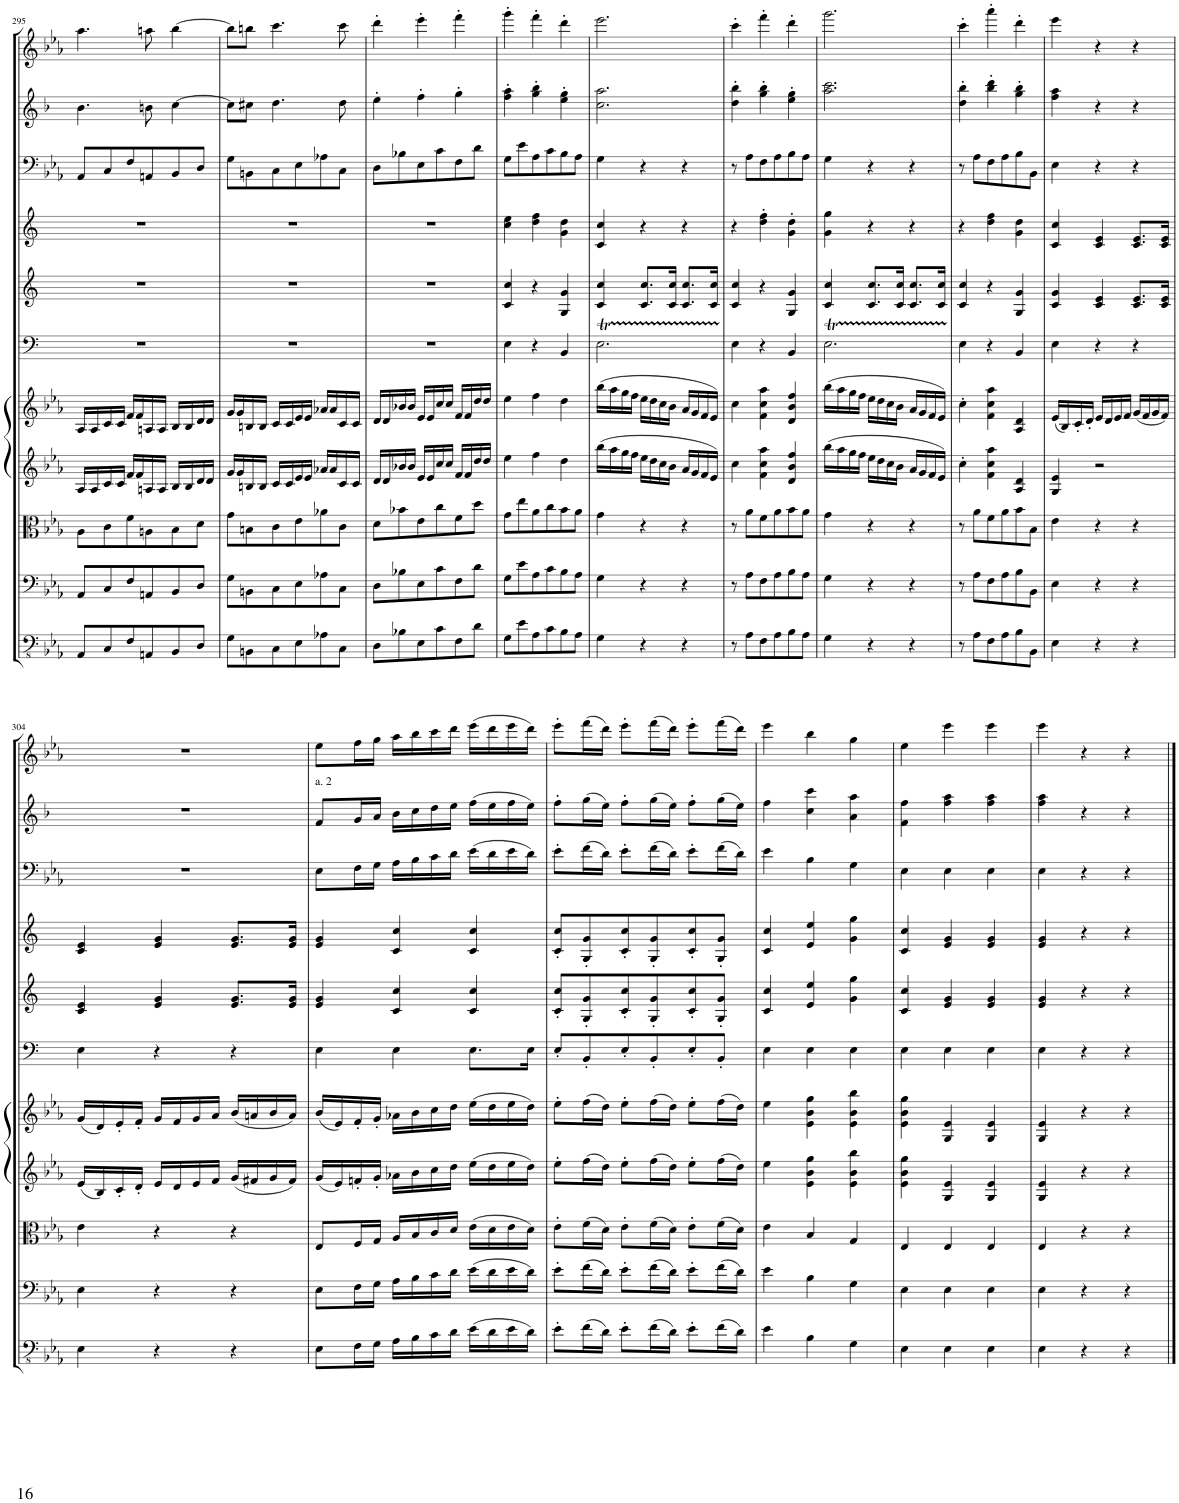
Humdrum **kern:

**kern	**kern	**kern	**kern	**kern	**kern	**kern	**kern	**kern	**kern	**kern
*part11	*part10	*part9	*part8	*part7	*part6	*part5	*part4	*part3	*part2	*part1
*staff11	*staff10	*staff9	*staff8	*staff7	*staff6	*staff5	*staff4	*staff3	*staff2	*staff1
*I"Basso.	*I"Violoncello.	*I"Viola.	*I"Violino II.	*I"Violino I.	*I"Timpani in Es. B.	*I"Trombe in Es.	*I"Corni in Es.	*I"Fagotti.	*I"Clarinetti in B.	*I"Flauto.
*	*	*	*	*	*I'Timp	*	*	*	*I'Cl	*I'Fl
!!LO:PB:g=z
*clefFv4	*clefF4	*clefC3	*clefG2	*clefG2	*clefF4	*clefG2	*clefG2	*clefF4	*clefG2	*clefG2
*	*	*	*	*	*	*Trd-2c-3	*Trd5c9	*	*Trd1c2	*
*k[b-e-a-]	*k[b-e-a-]	*k[b-e-a-]	*k[b-e-a-]	*k[b-e-a-]	*k[b-e-a-]	*k[]	*k[]	*k[b-e-a-]	*k[b-]	*k[b-e-a-]
*M3/4	*M3/4	*M3/4	*M3/4	*M3/4	*M3/4	*M3/4	*M3/4	*M3/4	*M3/4	*M3/4
=295	=295	=295	=295	=295	=295	=295	=295	=295	=295	=295
8AAA-/L	8AA-/L	8A-\L	16A-/LL	16A-/LL	2.r	2.r	2.r	8AA-/L	4.b-\	4.aa-\
.	.	.	16A-/	16A-/	.	.	.	.	.	.
8CC/	8C/	8c\	16c/	16c/	.	.	.	8C/	.	.
.	.	.	16c/JJ	16c/JJ	.	.	.	.	.	.
8FF/	8F/	8f\	16f/LL	16f/LL	.	.	.	8F/	.	.
.	.	.	16f/	16f/	.	.	.	.	.	.
8AAAn/	8AAn/	8An\	16An/	16An/	.	.	.	8AAn/	8bn\	8aan\
.	.	.	16A/JJ	16A/JJ	.	.	.	.	.	.
8BBB-/	8BB-/	8B-\	16B-/LL	16B-/LL	.	.	.	8BB-/	[4cc\	[4bb-\
.	.	.	16B-/	16B-/	.	.	.	.	.	.
8DD/J	8D/J	8d\J	16d/	16d/	.	.	.	8D/J	.	.
.	.	.	16d/JJ	16d/JJ	.	.	.	.	.	.
=296	=296	=296	=296	=296	=296	=296	=296	=296	=296	=296
8GG\L	8G\L	8g\L	16g/LL	16g/LL	2.r	2.r	2.r	8G\L	8cc\L]	8bb-\L]
.	.	.	16g/	16g/	.	.	.	.	.	.
8BBBn\	8BBn\	8Bn\	16Bn/	16Bn/	.	.	.	8BBn\	8cc#X\J	8bbn\J
.	.	.	16B/JJ	16B/JJ	.	.	.	.	.	.
8CC\	8C\	8c\	16c/LL	16c/LL	.	.	.	8C\	4.dd\	4.ccc\
.	.	.	16c/	16c/	.	.	.	.	.	.
8EE-\	8E-\	8e-\	16e-/	16e-/	.	.	.	8E-\	.	.
.	.	.	16e-/JJ	16e-/JJ	.	.	.	.	.	.
8AA-X\	8A-X\	8a-X\	16a-X/LL	16a-X/LL	.	.	.	8A-X\	.	.
.	.	.	16a-/	16a-/	.	.	.	.	.	.
8CC\J	8C\J	8c\J	16c/	16c/	.	.	.	8C\J	8dd\	8ccc\
.	.	.	16c/JJ	16c/JJ	.	.	.	.	.	.
=297	=297	=297	=297	=297	=297	=297	=297	=297	=297	=297
8DD\L	8D\L	8d\L	16d/LL	16d/LL	2.r	2.r	2.r	8D\L	4ee'\	4ddd'\
.	.	.	16d/	16d/	.	.	.	.	.	.
8BB-X\	8B-X\	8b-X\	16b-X/	16b-X/	.	.	.	8B-X\	.	.
.	.	.	16b-/JJ	16b-/JJ	.	.	.	.	.	.
8EE-\	8E-\	8e-\	16e-/LL	16e-/LL	.	.	.	8E-\	4ff'\	4eee-'\
.	.	.	16e-/	16e-/	.	.	.	.	.	.
8C\	8c\	8cc\	16cc/	16cc/	.	.	.	8c\	.	.
.	.	.	16cc/JJ	16cc/JJ	.	.	.	.	.	.
8FF\	8F\	8f\	16f/LL	16f/LL	.	.	.	8F\	4gg'\	4fff'\
.	.	.	16f/	16f/	.	.	.	.	.	.
8D\J	8d\J	8dd\J	16dd/	16dd/	.	.	.	8d\J	.	.
.	.	.	16dd/JJ	16dd/JJ	.	.	.	.	.	.
=298	=298	=298	=298	=298	=298	=298	=298	=298	=298	=298
8GG\L	8G\L	8g\L	4ee-\	4ee-\	4E-\	4c/ 4cc/	4cc\ 4ee\	8G\L	4ff\' 4aa\'	4ggg'\
8E-\	8e-\	8ee-\	.	.	.	.	.	8e-\	.	.
8AA-\	8A-\	8a-\	4ff\	4ff\	4r	4r	4dd\ 4ff\	8A-\	4gg\' 4bb-\'	4fff'\
8C\	8c\	8cc\	.	.	.	.	.	8c\	.	.
8BB-\	8B-\	8b-\	4dd\	4dd\	4BB-/	4G/ 4g/	4g\ 4dd\	8B-\	4ee\' 4gg\'	4ddd'\
8AA-\J	8A-\J	8a-\J	.	.	.	.	.	8A-\J	.	.
=299	=299	=299	=299	=299	=299	=299	=299	=299	=299	=299
4GG\	4G\	4g\	(16bb-\LL	(16bb-\LL	2.E-T\	4c/ 4cc/	4c/ 4cc/	4G\	2.cc\ 2.aa\	2.eee-\
.	.	.	16aa-\	16aa-\	.	.	.	.	.	.
.	.	.	16gg\	16gg\	.	.	.	.	.	.
.	.	.	16ff\JJ	16ff\JJ	.	.	.	.	.	.
4r	4r	4r	16ee-\LL	16ee-\LL	.	8.c/ 8.cc/L	4r	4r	.	.
.	.	.	16dd\	16dd\	.	.	.	.	.	.
.	.	.	16cc\	16cc\	.	.	.	.	.	.
.	.	.	16b-\JJ	16b-\JJ	.	16c/ 16cc/Jk	.	.	.	.
4r	4r	4r	16a-/LL	16a-/LL	.	8.c/ 8.cc/L	4r	4r	.	.
.	.	.	16g/	16g/	.	.	.	.	.	.
.	.	.	16f/	16f/	.	.	.	.	.	.
.	.	.	16e-/JJ)	16e-/JJ)	.	16c/ 16cc/Jk	.	.	.	.
=300	=300	=300	=300	=300	=300	=300	=300	=300	=300	=300
8r	8r	8r	4cc\	4cc\	4E-\	4c/ 4cc/	4r	8r	4dd\' 4bb-\'	4ccc'\
8AA-\L	8A-\L	8a-\L	.	.	.	.	.	8A-\L	.	.
8FF\	8F\	8f\	4f\ 4cc\ 4aa-\	4f\ 4cc\ 4aa-\	4r	4r	4dd\' 4ff\'	8F\	4gg\' 4bb-\'	4fff'\
8AA-\	8A-\	8a-\	.	.	.	.	.	8A-\	.	.
8BB-\	8B-\	8b-\	4d/ 4b-/ 4ff/	4d/ 4b-/ 4ff/	4BB-/	4G/ 4g/	4g\' 4dd\'	8B-\	4ee\' 4gg\'	4ddd'\
8AA-\J	8A-\J	8a-\J	.	.	.	.	.	8A-\J	.	.
=301	=301	=301	=301	=301	=301	=301	=301	=301	=301	=301
4GG\	4G\	4g\	(16bb-\LL	(16bb-\LL	2.E-T\	4c/ 4cc/	4g\ 4gg\	4G\	2.aa\ 2.ccc\	2.ggg\
.	.	.	16aa-\	16aa-\	.	.	.	.	.	.
.	.	.	16gg\	16gg\	.	.	.	.	.	.
.	.	.	16ff\JJ	16ff\JJ	.	.	.	.	.	.
4r	4r	4r	16ee-\LL	16ee-\LL	.	8.c/ 8.cc/L	4r	4r	.	.
.	.	.	16dd\	16dd\	.	.	.	.	.	.
.	.	.	16cc\	16cc\	.	.	.	.	.	.
.	.	.	16b-\JJ	16b-\JJ	.	16c/ 16cc/Jk	.	.	.	.
4r	4r	4r	16a-/LL	16a-/LL	.	8.c/ 8.cc/L	4r	4r	.	.
.	.	.	16g/	16g/	.	.	.	.	.	.
.	.	.	16f/	16f/	.	.	.	.	.	.
.	.	.	16e-/JJ)	16e-/JJ)	.	16c/ 16cc/Jk	.	.	.	.
=302	=302	=302	=302	=302	=302	=302	=302	=302	=302	=302
8r	8r	8r	4cc'\	4cc'\	4E-\	4c/ 4cc/	4r	8r	4dd\' 4bb-\'	4ccc'\
8AA-\L	8A-\L	8a-\L	.	.	.	.	.	8A-\L	.	.
8FF\	8F\	8f\	4f\ 4cc\ 4aa-\	4f\ 4cc\ 4aa-\	4r	4r	4dd\ 4ff\	8F\	4bb-\' 4ddd\'	4aaa-'\
8AA-\	8A-\	8a-\	.	.	.	.	.	8A-\	.	.
8BB-\	8B-\	8b-\	4A-/ 4d/	4A-/ 4d/	4BB-/	4G/ 4g/	4g\ 4dd\	8B-\	4gg\' 4bb-\'	4ddd'\
8BBB-\J	8BB-\J	8B-\J	.	.	.	.	.	8BB-\J	.	.
=303	=303	=303	=303	=303	=303	=303	=303	=303	=303	=303
4EE-\	4E-\	4e-\	4G/ 4e-/	(16e-/LL	4E-\	4c/ 4g/	4c/ 4cc/	4E-\	4ff\ 4aa\	4eee-\
.	.	.	.	16B-/)	.	.	.	.	.	.
.	.	.	.	16c'/	.	.	.	.	.	.
.	.	.	.	16d'/JJ	.	.	.	.	.	.
4r	4r	4r	2r	16e-/LL	4r	4c/ 4e/	4c/ 4e/	4r	4r	4r
.	.	.	.	16d/	.	.	.	.	.	.
.	.	.	.	16e-/	.	.	.	.	.	.
.	.	.	.	16f/JJ	.	.	.	.	.	.
4r	4r	4r	.	(16g/LL	4r	8.c/ 8.e/L	8.c/ 8.e/L	4r	4r	4r
.	.	.	.	16f/	.	.	.	.	.	.
.	.	.	.	16g/	.	.	.	.	.	.
.	.	.	.	16f/JJ)	.	16c/ 16e/Jk	16c/ 16e/Jk	.	.	.
!!LO:LB:g=z
=304	=304	=304	=304	=304	=304	=304	=304	=304	=304	=304
4EE-\	4E-\	4e-\	(16e-/LL	(16g/LL	4E-\	4c/ 4e/	4c/ 4e/	2.r	2.r	2.r
.	.	.	16B-/)	16d/)	.	.	.	.	.	.
.	.	.	16c'/	16e-'/	.	.	.	.	.	.
.	.	.	16d'/JJ	16f'/JJ	.	.	.	.	.	.
4r	4r	4r	16e-/LL	16g/LL	4r	4e/ 4g/	4e/ 4g/	.	.	.
.	.	.	16d/	16f/	.	.	.	.	.	.
.	.	.	16e-/	16g/	.	.	.	.	.	.
.	.	.	16f/JJ	16a-/JJ	.	.	.	.	.	.
4r	4r	4r	(16g/LL	(16b-/LL	4r	8.e/ 8.g/L	8.e/ 8.g/L	.	.	.
.	.	.	16f#X/	16an/	.	.	.	.	.	.
.	.	.	16g/	16b-/	.	.	.	.	.	.
.	.	.	16f#/JJ)	16a/JJ)	.	16e/ 16g/Jk	16e/ 16g/Jk	.	.	.
=305	=305	=305	=305	=305	=305	=305	=305	=305	=305	=305
!	!	!	!	!	!	!	!	!	!LO:TX:a:t=a. 2	!
8EE-\L	8E-\L	8E-/L	(16g/LL	(16b-/LL	4E-\	4e/ 4g/	4e/ 4g/	8E-\L	8f/L	8ee-\L
.	.	.	16e-/)	16e-/)	.	.	.	.	.	.
16FF\L	16F\L	16F/L	16fn'/	16f'/	.	.	.	16F\L	16g/L	16ff\L
16GG\JJ	16G\JJ	16G/JJ	16g'/JJ	16g'/JJ	.	.	.	16G\JJ	16a/JJ	16gg\JJ
16AA-\LL	16A-\LL	16A-/LL	16a-X\LL	16a-X\LL	4E-\	4c/ 4cc/	4c/ 4cc/	16A-\LL	16b-\LL	16aa-\LL
16BB-\	16B-\	16B-/	16b-\	16b-\	.	.	.	16B-\	16cc\	16bb-\
16C\	16c\	16c/	16cc\	16cc\	.	.	.	16c\	16dd\	16ccc\
16D\JJ	16d\JJ	16d/JJ	16dd\JJ	16dd\JJ	.	.	.	16d\JJ	16ee\JJ	16ddd\JJ
(16E-\LL	(16e-\LL	(16e-\LL	(16ee-\LL	(16ee-\LL	8.E-\L	4c/ 4cc/	4c/ 4cc/	(16e-\LL	(16ff\LL	(16eee-\LL
16D\	16d\	16d\	16dd\	16dd\	.	.	.	16d\	16ee\	16ddd\
16E-\	16e-\	16e-\	16ee-\	16ee-\	.	.	.	16e-\	16ff\	16eee-\
16D\JJ)	16d\JJ)	16d\JJ)	16dd\JJ)	16dd\JJ)	16E-\Jk	.	.	16d\JJ)	16ee\JJ)	16ddd\JJ)
=306	=306	=306	=306	=306	=306	=306	=306	=306	=306	=306
8E-'\L	8e-'\L	8e-'\L	8ee-'\L	8ee-'\L	8E-'/L	8c/' 8cc/'L	8c/' 8cc/'L	8e-'\L	8ff'\L	8eee-'\L
(16F\L	(16f\L	(16f\L	(16ff\L	(16ff\L	8BB-'/	8G/' 8g/'	8G/' 8g/'	(16f\L	(16gg\L	(16fff\L
16D\JJ)	16d\JJ)	16d\JJ)	16dd\JJ)	16dd\JJ)	.	.	.	16d\JJ)	16ee\JJ)	16ddd\JJ)
8E-'\L	8e-'\L	8e-'\L	8ee-'\L	8ee-'\L	8E-'/	8c/' 8cc/'	8c/' 8cc/'	8e-'\L	8ff'\L	8eee-'\L
(16F\L	(16f\L	(16f\L	(16ff\L	(16ff\L	8BB-'/	8G/' 8g/'	8G/' 8g/'	(16f\L	(16gg\L	(16fff\L
16D\JJ)	16d\JJ)	16d\JJ)	16dd\JJ)	16dd\JJ)	.	.	.	16d\JJ)	16ee\JJ)	16ddd\JJ)
8E-'\L	8e-'\L	8e-'\L	8ee-'\L	8ee-'\L	8E-'/	8c/' 8cc/'	8c/' 8cc/'	8e-'\L	8ff'\L	8eee-'\L
(16F\L	(16f\L	(16f\L	(16ff\L	(16ff\L	8BB-'/J	8G/' 8g/'J	8G/' 8g/'J	(16f\L	(16gg\L	(16fff\L
16D\JJ)	16d\JJ)	16d\JJ)	16dd\JJ)	16dd\JJ)	.	.	.	16d\JJ)	16ee\JJ)	16ddd\JJ)
=307	=307	=307	=307	=307	=307	=307	=307	=307	=307	=307
4E-\	4e-\	4e-\	4ee-\	4ee-\	4E-\	4c/ 4cc/	4c/ 4cc/	4e-\	4ff\	4eee-\
4BB-\	4B-\	4B-/	4e-\ 4b-\ 4gg\	4e-\ 4b-\ 4gg\	4E-\	4e/ 4ee/	4e/ 4ee/	4B-\	4cc\ 4ccc\	4bb-\
4GG\	4G\	4G/	4e-\ 4b-\ 4bb-\	4e-\ 4b-\ 4bb-\	4E-\	4g\ 4gg\	4g\ 4gg\	4G\	4a\ 4aa\	4gg\
=308	=308	=308	=308	=308	=308	=308	=308	=308	=308	=308
4EE-\	4E-\	4E-/	4e-\ 4b-\ 4gg\	4e-\ 4b-\ 4gg\	4E-\	4c/ 4cc/	4c/ 4cc/	4E-\	4f\ 4ff\	4ee-\
4EE-\	4E-\	4E-/	4G/ 4e-/	4G/ 4e-/	4E-\	4e/ 4g/	4e/ 4g/	4E-\	4ff\ 4aa\	4eee-\
4EE-\	4E-\	4E-/	4G/ 4e-/	4G/ 4e-/	4E-\	4e/ 4g/	4e/ 4g/	4E-\	4ff\ 4aa\	4eee-\
=309	=309	=309	=309	=309	=309	=309	=309	=309	=309	=309
4EE-\	4E-\	4E-/	4G/ 4e-/	4G/ 4e-/	4E-\	4e/ 4g/	4e/ 4g/	4E-\	4ff\ 4aa\	4eee-\
4r	4r	4r	4r	4r	4r	4r	4r	4r	4r	4r
4r	4r	4r	4r	4r	4r	4r	4r	4r	4r	4r
==	==	==	==	==	==	==	==	==	==	==
*-	*-	*-	*-	*-	*-	*-	*-	*-	*-	*-
